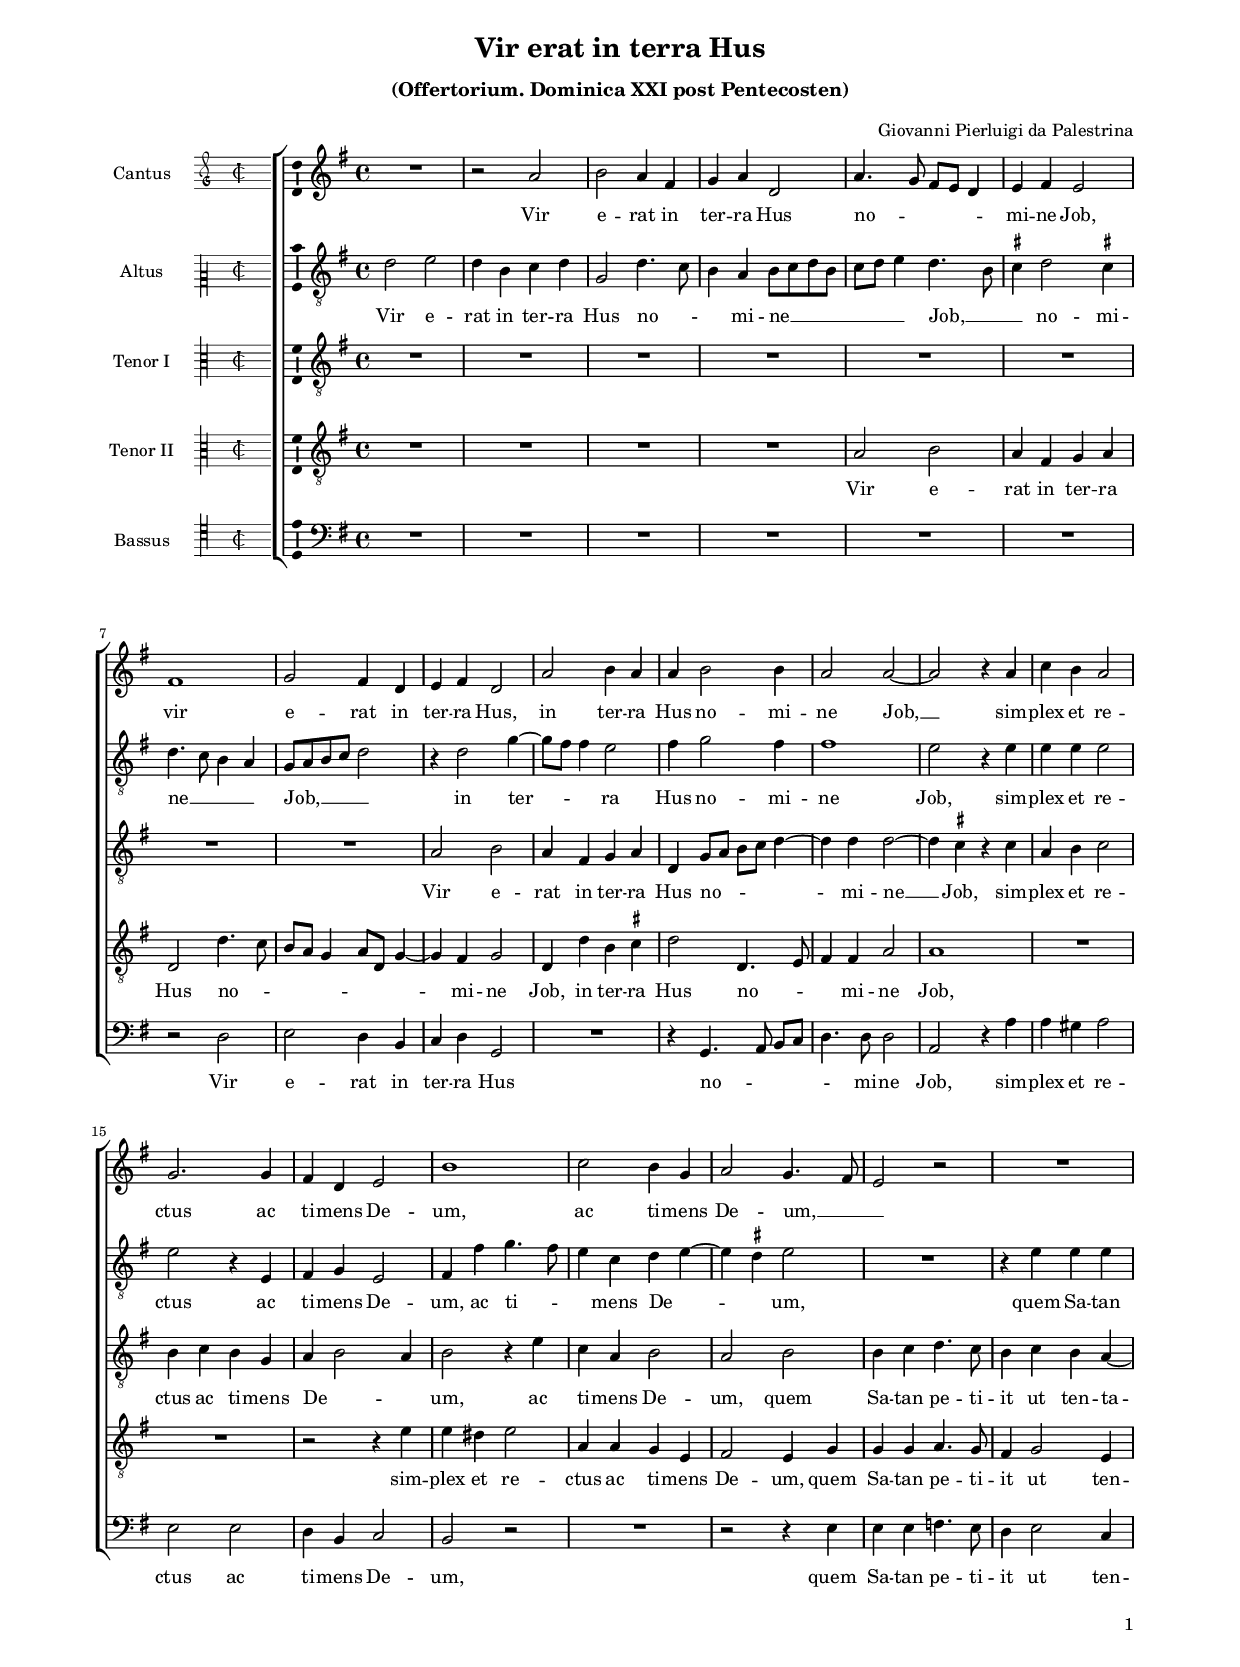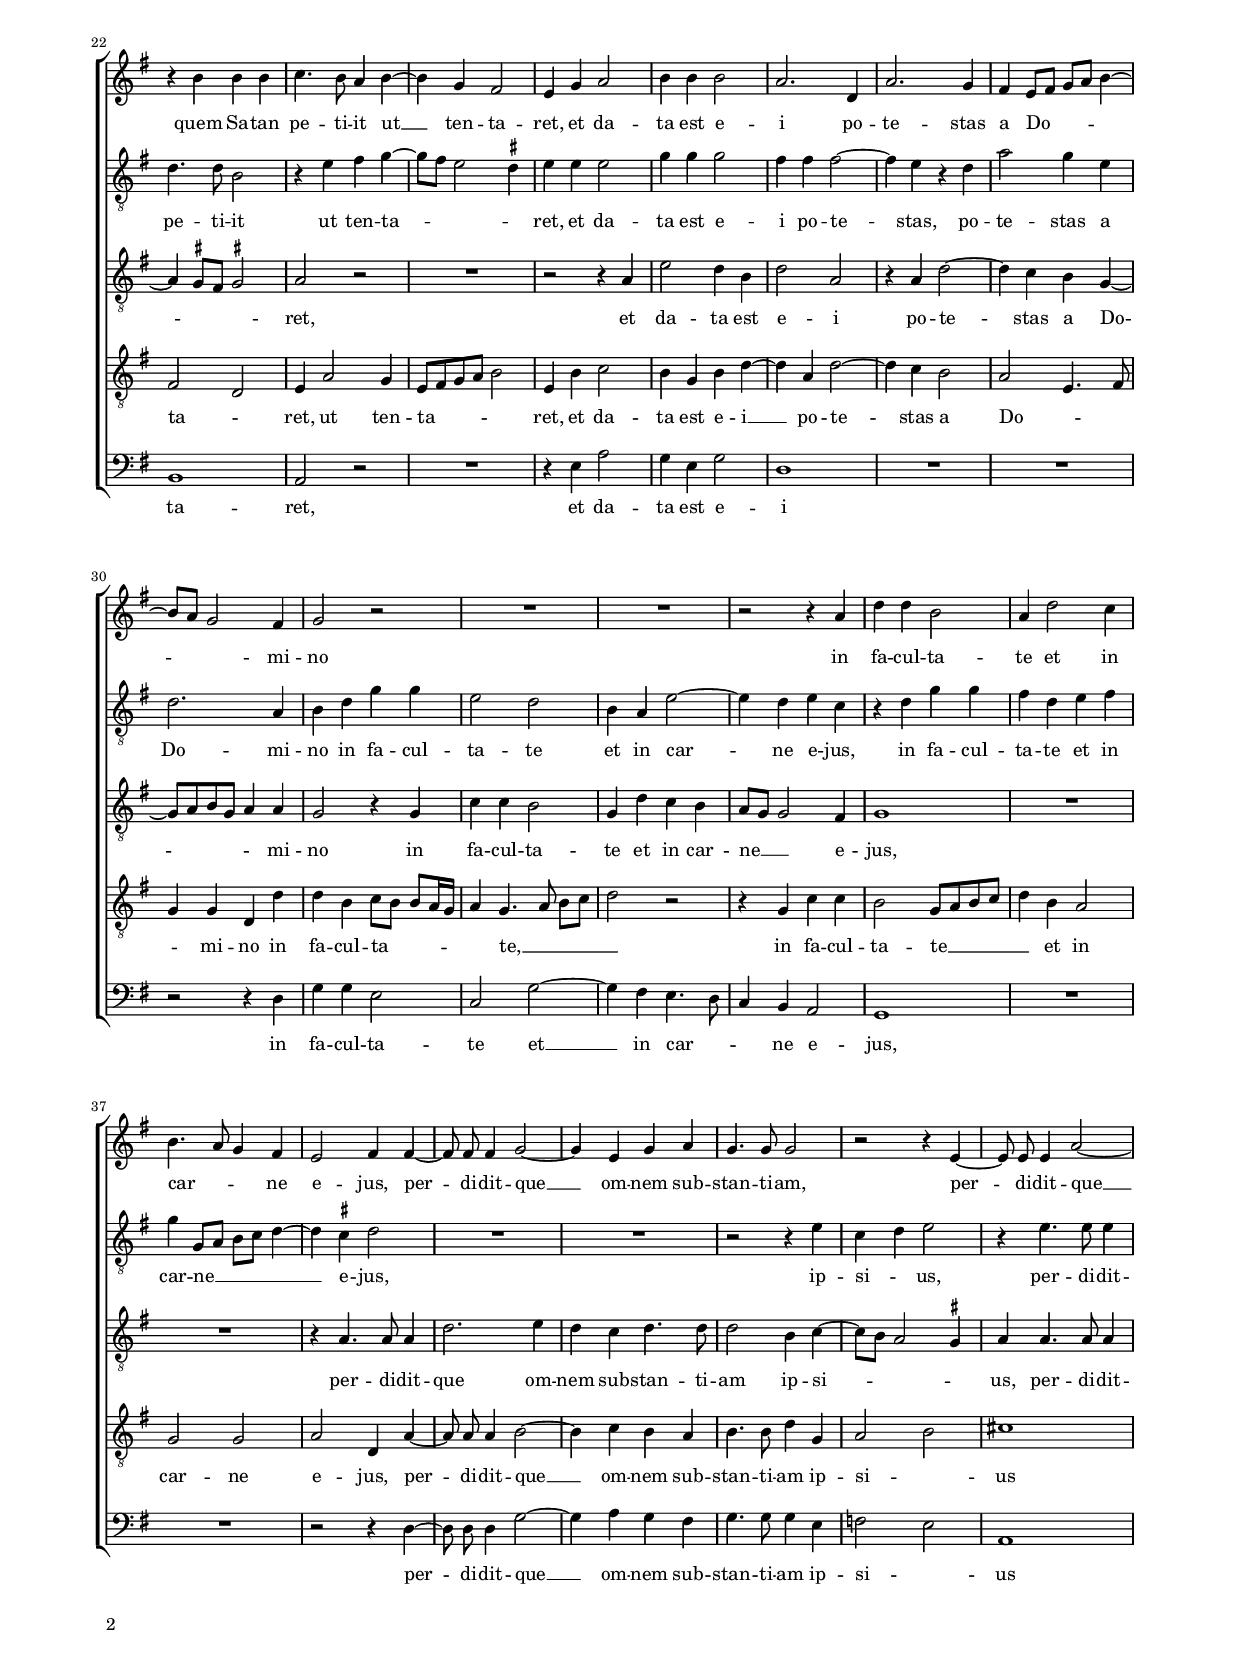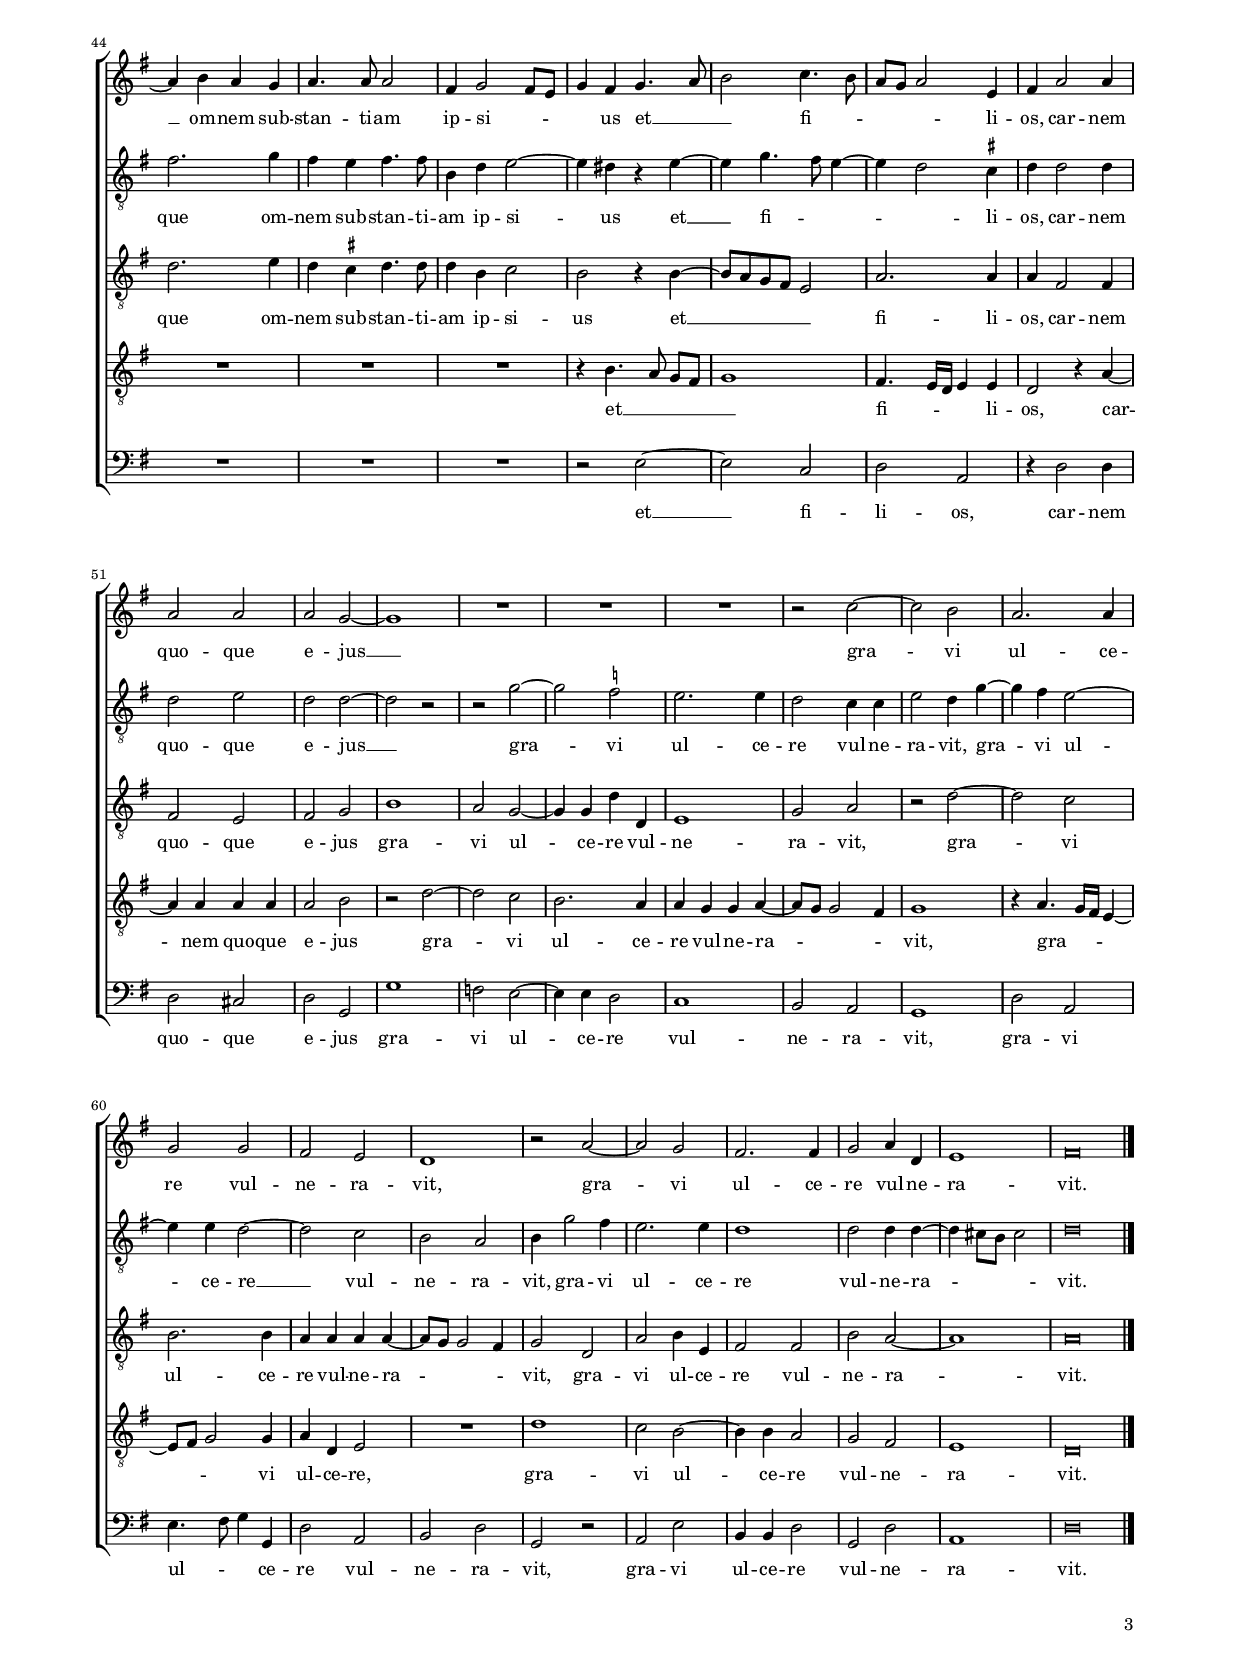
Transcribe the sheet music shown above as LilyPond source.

\header
{
  title="Vir erat in terra Hus"
  subtitle=\markup { \column { \vspace #0.5 "(Offertorium. Dominica XXI post Pentecosten)" \transparent "x" } }
  composer="Giovanni Pierluigi da Palestrina"
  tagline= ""
}

\version "2.24.1"
\language deutsch
#(set-global-staff-size 15)
% #(set-default-paper-size "letter")
#(ly:set-option 'point-and-click #f)




	ficta = { \once \set suggestAccidentals = ##t }

	forget = #(define-music-function (music) (ly:music?) #{
		\accidentalStyle forget
		$music
		\accidentalStyle default
		#})

    
\paper
	{
	top-margin = 1.6 \cm
	bottom-margin = 1 \cm
	left-margin = 1.8 \cm
	right-margin = 1.8 \cm
	ragged-bottom = ##f
	ragged-last-bottom = ##f
	print-page-number = ##f
	system-system-spacing = #'((basic-distance . 17) (minimum-distance . 14) (padding . 5) (strechability . 150))
	oddFooterMarkup=\markup   \fill-line { "" \fromproperty #'page:page-number-string }
	evenFooterMarkup=\markup  \fill-line { \fromproperty #'page:page-number-string "" }
	last-bottom-spacing = #'((basic-distance . 12) (minimum-distance . 7) (padding . 4))
	systems-per-page = 3
%   page-count = 3
%	min-systems-per-page = 3
%	print-all-headers = ##t
%	print-first-page-number = ##t
%	first-page-number = 1
	}

	
global = {
	\key c \major
	\time 4/4
	\set Score.tempoHideNote = ##t
	\tempo 4 = 100
	\skip 1*67
	\set Score.measureLength = #(ly:make-moment 2/1)
	\skip 1*2 \bar "|."
	}
    

incipitcantus = \relative c' {
    \time 2/2
    \clef "petrucci-g2"
    \key c \major
    }
    
incipitcantusVoice = <<
    \new MensuralVoice <<
        { s1 \noBreak }
        \incipitcantus
    >>
    >>
    
    
incipitaltus = \relative c' {
    \time 2/2
    \clef "petrucci-c2"
    \key c \major
    s4 \bar ""
    }
    
incipitaltusVoice = <<
    \new MensuralVoice <<
        { s1 \noBreak }
        \incipitaltus
    >>
    >>
    
incipittenor = \relative c' {
    \time 2/2
    \clef "petrucci-c3"
    \key c \major
    }
    
incipittenorVoice = <<
    \new MensuralVoice <<
        { s1 \noBreak }
        \incipittenor
    >>
    >>
    
incipitquintus = \relative c' {
    \time 2/2
    \clef "petrucci-c3"
    \key c \major
    }
    
incipitquintusVoice = <<
    \new MensuralVoice <<
        { s1 \noBreak }
        \incipitquintus
    >>
    >>
    
    
incipitbassus= \relative c {
    \time 2/2
    \clef "petrucci-c4"
    \key c \major
    }
    
incipitbassusVoice = <<
    \new MensuralVoice <<
        { s1 \noBreak }
        \incipitbassus
    >>
    >>


cantus =  \relative c''
	{
	R1
	r2 d
	e2 d4 h
	c4 d g,2
%5
	d'4. c8 h a g4 |
	a4 h a2
	h1
	c2 h4 g
	a4 h g2
%10
	d'2 e4 d |
	d4 e2 e4
	d2 d~
	d2 r4 d
	f4 e d2
%15
	c2. c4 |
	h4 g a2
	e'1
	f2 e4 c
	d2 c4. h8
%20
	a2 r |
	R1
	r4 e' e e
	f4. e8 d4 e~
	e4 c h2
%25
	a4 c d2 |
	e4 e e2
	d2. g,4
	d'2. c4
	h4 a8 h c d e4~
%30
	e8 d c2 h4 |
	c2 r
	R1
	R1
	r2 r4 d
%35
	g4 g e2 |
	d4 g2 f4
	e4. d8 c4 h
	a2 h4 h~
	\autoBeamOff h8 h h4 c2~
%40
	c4 a c d |
	c4. c8 c2
	r2 r4 a~
	a8 a \autoBeamOn a4 d2~
	d4 e d c
%45
	d4. d8 d2 |
	h4 c2 h8 a
	c4 h c4. d8
	e2 f4. e8
	d8 c d2 a4
%50
	h4 d2 d4 |
	d2 d
	d2 c~
	c1
	R1
%55
	R1 |
	R1
	r2 f~
	f2 e
	d2. d4
%60
	c2 c |
	h2 a
	g1
	r2 d'~
	d2 c
%65
	h2. h4 |
	c2 d4 g,
	a1
	h\breve |
	}


altus =  \relative c'
	{
	g'2 a
	g4 e f g
	c,2 g'4. f8
	e4 d e8 f g e
%5
	f8 g a4 g4. e8 |
	\ficta fis4 g2 \ficta fis!4
	g4. f8 e4 d
	c8 d e f g2
	r4 g2 c4~
%10
	c8 h h4 a2 |
	h4 c2 h4
	h1
	a2 r4 a
	a4 a a2
%15
	a2 r4 a, |
	h4 c a2
	h4 h' c4. h8
	a4 f g a~
	a4 \ficta gis a2
%20
	R1 |
	r4 a a a
	g4. g8 e2
	r4 a h c~
	c8 h a2 \ficta gis4
%25
	a4 a a2 |
	c4 c c2
	h4 h h2~
	h4 a r g
	d'2 c4 a
%30
	g2. d4 |
	e4 g c c
	a2 g
	e4 d a'2~
	a4 g a f
%35
	r4 g c c |
	h4 g a h
	c4 c,8 d e f g4~
	g4 \ficta fis g2
	R1
%40
	R1 |
	r2 r4 a
	f4 g a2
	r4 a4. a8 a4
	h2. c4
%45
	h4 a h4. h8 |
	e,4 g a2~
	a4 gis r a~
	a4 c4. h8 a4~
	a4 g2 \ficta fis4
%50
	g4 g2 g4 |
	g2 a
	g2 g~
	g2 r
	r2 c~
%55
	c2 \ficta b |
	a2. a4
	g2 f4 f
	a2 g4 c~
	c4 h a2~
%60
	a4 a g2~ |
	g2 f
	e2 d
	e4 c'2 h4
	a2. a4
%65
	g1 |
	g2 g4 g~
	g4 fis8 e fis2
	g\breve |
	}


tenor =  \relative c'
	{
	R1
	R1
	R1
	R1
%5
	R1 |
	R1
	R1
	R1
	d2 e
%10
	d4 h c d |
	g,4 c8 d e f g4~
	g4 g g2~
	g4 \ficta fis r \forget f
	d4 e f2
%15
	e4 f e c |
	d4 e2 d4
	e2 r4 a
	f4 d e2
	d2 e
%20
	e4 f g4. f8 |
	e4 f e d~
	d4 \ficta cis8 h \ficta cis!2
	d2 r
	R1
%25
	r2 r4 d |
	a'2 g4 e
	g2 d
	r4 d g2~
	g4 f e c~
%30
	c8 d e c d4 d |
	c2 r4 c
	f4 f e2
	c4 g' f e
	d8 c c2 h4
%35
	c1 |
	R1
	R1
	r4 d4. d8 d4
	g2. a4
%40
	g4 f g4. g8 |
	g2 e4 f~
	f8 e d2 \ficta cis4
	d4 d4. d8 d4
	g2. a4
%45
	g4 \ficta fis g4. g8 |
	g4 e f2
	e2 r4 e~
	e8 d c h a2
	d2. d4
%50
	d4 h2 h4 |
	h2 a
	h2 c
	e1
	d2 c~
%55
	c4 c g' g, |
	a1
	c2 d
	r2 g~
	g2 f
%60
	e2. e4 |
	d4 d d d~
	d8 c c2 h4
	c2 g
	d'2 e4 a,
%65
	h2 h |
	e2 d~
	d1
	d\breve |
	}


quintus  =  \relative c'
	{
	R1
	R1
	R1
	R1
%5
	d2 e |
	d4 h c d
	g,2 g'4. f8
	e8 d c4 d8 g, c4~
	c4 h c2
%10
	g4 g' e \ficta fis |
	g2 g,4. a8
	h4 h d2
	d1
	R1
%15
	R1 |
	r2 r4 a'
	a4 gis a2
	d,4 d c a
	h2 a4 c
%20
	c4 c d4. c8 |
	h4 c2 a4
	h2 g
	a4 d2 c4
	a8 h c d e2
%25
	a,4 e' f2 |
	e4 c e g~
	g4 d g2~
	g4 f e2
	d2 a4. h8
%30
	c4 c g g' |
	g4 e f8 e e[ d16 c]
	d4 c4. d8 e[ f]
	g2 r
	r4 c, f f
%35
	e2 c8 d e f |
	g4 e d2
	c2 c
	d2 g,4 d'~
	\autoBeamOff d8 d \autoBeamOn d4 e2~
%40
	e4 f e d |
	e4. e8 g4 c,
	d2 e
	fis1
	R1
%45
	R1 |
	R1
	r4 e4. d8 c[ h]
	c1
	h4. a16 g a4 a
%50
	g2 r4 d'~ |
	d4 d d d
	d2 e
	r2 g~
	g2 f
%55
	e2. d4 |
	d4 c c d~
	d8 c c2 h4
	c1
	r4 d4. c16 h a4~
%60
	a8 h c2 c4 |
	d4 g, a2
	R1
	g'1
	f2 e~
%65
	e4 e d2 |
	c2 h
	a1
	g\breve |
	}


bassus  =  \relative c
	{
	R1
	R1
	R1
	R1
%5
	R1 |
	R1
	r2 g'
	a2 g4 e
	f4 g c,2
%10
	R1 |
	r4 c4. d8 e[ f]
	g4. g8 g2
	d2 r4 d'
	d4 cis d2
%15
	a2 a |
	g4 e f2
	e2 r
	R1
	r2 r4 a
%20
	a4 a b4. a8 |
	g4 a2 f4
	e1
	d2 r
	R1
%25
	r4 a' d2 |
	c4 a c2
	g1
	R1
	R1
%30
	r2 r4 g |
	c4 c a2
	f2 c'~
	c4 h a4. g8
	f4 e d2
%35
	c1 |
	R1
	R1
	r2 r4 g'~
	\autoBeamOff g8 g \autoBeamOn g4 c2~
%40
	c4 d c h |
	c4. c8 c4 a
	b2 a
	d,1
	R1
%45
	R1 |
	R1
	r2 a'~
	a2 f
	g2 d
%50
	r4 g2 g4 |
	g2 fis
	g2 c,
	c'1
	b2 a~
%55
	a4 a g2 |
	f1
	e2 d
	c1
	g'2 d
%60
	a'4. h8 c4 c, |
	g'2 d
	e2 g
	c,2 r
	d2 a'
%65
	e4 e g2 |
	c,2 g'
	d1
	g\breve |
	}


lyricscantus = \lyricmode {
    Vir e -- rat in ter -- ra Hus no -- _ _ _ _ mi -- ne Job,
    vir e -- rat in ter -- ra Hus,
    in ter -- ra Hus no -- mi -- ne Job, __
    sim -- plex et re -- ctus ac ti -- mens De -- um,
    ac ti -- mens De -- um, __ _ _
    quem Sa -- tan pe -- ti -- it ut __ ten -- ta -- ret,
    et da -- ta est e -- i po -- te -- stas a Do -- _ _ _ _ _ _ mi -- no
    in fa -- cul -- ta -- te et in car -- _ _ ne e -- jus,
    per -- di -- dit -- que __ om -- nem sub -- stan -- ti -- am,
    per -- di -- dit -- que __ om -- nem sub -- stan -- ti -- am ip -- si -- _ _ _ us
    et __ _ _ fi -- _ _ _ _ li -- os,
    car -- nem quo -- que e -- jus __ gra -- vi ul -- ce -- re vul -- ne -- ra -- vit,
    gra -- vi ul -- ce -- re vul -- ne -- ra -- vit.
	}


lyricsaltus = \lyricmode {
    Vir e -- rat in ter -- ra Hus no -- _ _ mi -- ne __ _ _ _ _ _ _ Job, __ _ _
    no -- mi -- ne __ _ _ _ Job, __ _ _ _ _
    in ter -- _ _ ra Hus no -- mi -- ne Job,
    sim -- plex et re -- ctus ac ti -- mens De -- um,
    ac ti -- _ _ mens De -- _ _ um,
    quem Sa -- tan pe -- ti -- it ut ten -- ta -- _ _ _ ret,
    et da -- ta est e -- i po -- te -- stas,
    po -- te -- stas a Do -- mi -- no
    in fa -- cul -- ta -- te et in car -- ne e -- jus,
    in fa -- cul -- ta -- te et in car -- ne __ _ _ _ _ e -- jus,
    ip -- si -- _ us,
    per -- di -- dit -- que om -- nem sub -- stan -- ti -- am ip -- si -- us
    et __ fi -- _ _ _ li -- os,
    car -- nem quo -- que e -- jus __ gra -- vi ul -- ce -- re vul -- ne -- ra -- vit,
    gra -- vi ul -- ce -- re __ vul -- ne -- ra -- vit,
    gra -- vi ul -- ce -- re vul -- ne -- ra -- _ _ _ vit.
	}


lyricstenor = \lyricmode {
    Vir e -- rat in ter -- ra Hus no -- _ _ _ _ mi -- ne __ Job,
    sim -- plex et re -- ctus ac ti -- mens De -- _ _ um,
    ac ti -- mens De -- um,
    quem Sa -- tan pe -- ti -- it ut ten -- ta -- _ _ _ ret,
    et da -- ta est e -- i po -- te -- stas a Do -- _ _ _ _ mi -- no
    in fa -- cul -- ta -- te et in car -- ne __ _ _ e -- jus,
    per -- di -- dit -- que om -- nem sub -- stan -- ti -- am ip -- si -- _ _ _ us,
    per -- di -- dit -- que om -- nem sub -- stan -- ti -- am ip -- si -- us
    et __ _ _ _ _ fi -- li -- os,
    car -- nem quo -- que e -- jus gra -- vi ul -- ce -- re vul -- ne -- ra -- vit,
    gra -- vi ul -- ce -- re vul -- ne -- ra -- _ _ _ vit,
    gra -- vi ul -- ce -- re vul -- ne -- ra -- vit.
	}


lyricsquintus = \lyricmode {
    Vir e -- rat in ter -- ra Hus no -- _ _ _ _ _ _ _ mi -- ne Job,
    in ter -- ra Hus no -- _ _ mi -- ne Job,
    sim -- plex et re -- ctus ac ti -- mens De -- um,
    quem Sa -- tan pe -- ti -- it ut ten -- ta -- _ ret,
    ut ten -- ta -- _ _ _ _ ret,
    et da -- ta est e -- i __ po -- te -- stas a Do -- _ _ _ mi -- no
    in fa -- cul -- ta -- _ _ _ _ _ te, __ _ _ _ _
    in fa -- cul -- ta -- te __ _ _ _ _ et in car -- ne e -- jus,
    per -- di -- dit -- que __ om -- nem sub -- stan -- ti -- am ip -- si -- _ us
    et __ _ _ _ _ fi -- _ _ _ li -- os,
    car -- nem quo -- que e -- jus gra -- vi ul -- ce -- re vul -- ne -- ra -- _ _ _ vit,
    gra -- _ _ _ _ _ vi ul -- ce -- re,
    gra -- vi ul -- ce -- re vul -- ne -- ra -- vit.
	}


lyricsbassus = \lyricmode {
    Vir e -- rat in ter -- ra Hus no -- _ _ _ _ mi -- ne Job,
    sim -- plex et re -- ctus ac ti -- mens De -- um,
    quem Sa -- tan pe -- ti -- it ut ten -- ta -- ret,
    et da -- ta est e -- i
    in fa -- cul -- ta -- te et __ in car -- _ _ ne e -- jus,
    per -- di -- dit -- que __ om -- nem sub -- stan -- ti -- am ip -- si -- _ us
    et __ fi -- li -- os,
    car -- nem quo -- que e -- jus gra -- vi ul -- ce -- re vul -- ne -- ra -- vit,
    gra -- vi ul -- _ _ ce -- re vul -- ne -- ra -- vit,
    gra -- vi ul -- ce -- re vul -- ne -- ra -- vit.
	}


\score
{  
	\transpose c g, {
	\new ChoirStaff \with { \override StaffGrouper.staff-staff-spacing.basic-distance = #12 }
	<<

	\new Staff << \global
	\new Voice="v1" {
		\set Staff.instrumentName="Cantus"
		\incipit \incipitcantusVoice
%		\set Staff.instrumentName= "S"
		\set Staff.midiInstrument = "reed organ"
		\clef violin
		\cantus }
	\new Lyrics \lyricsto "v1" {\lyricscantus }
	>>


	\new Staff << \global
	\new Voice="v2" {
		\set Staff.instrumentName="Altus"
		\incipit \incipitaltusVoice
%		\set Staff.instrumentName= "A"
		\set Staff.midiInstrument = "reed organ"
		\clef "G_8"
		\altus}
	\new Lyrics \lyricsto "v2" {\lyricsaltus }
	>>


	\new Staff << \global
	\new Voice="v3" {
		\set Staff.instrumentName="Tenor I"
		\incipit \incipittenorVoice
%		\set Staff.instrumentName= "T"
		\set Staff.midiInstrument = "reed organ"
		\clef "G_8"
		\tenor }
	\new Lyrics \lyricsto "v3" {\lyricstenor }
	>>


	\new Staff << \global
	\new Voice="v5" {
		\set Staff.instrumentName="Tenor II"
		\incipit \incipitquintusVoice
%		\set Staff.instrumentName= "Q"
		\set Staff.midiInstrument = "reed organ"
		\clef "G_8"
		\quintus}
	\new Lyrics \lyricsto "v5" {\lyricsquintus }
	>>


	\new Staff << \global
	\new Voice="v4" {
		\set Staff.instrumentName="Bassus"
		\incipit \incipitbassusVoice
%		\set Staff.instrumentName= "B"
		\set Staff.midiInstrument = "reed organ"
		\clef bass 
		\bassus }
	\new Lyrics \lyricsto "v4" {\lyricsbassus}
	>>

	>>
	} % transpose

	\layout
	{
	indent = 3\cm
    incipit-width = 1.3 \cm
	\context { \Lyrics \override VerticalAxisGroup.nonstaff-relatedstaff-spacing.padding = #1.4 }
%	\context { \Lyrics \override LyricText.font-size = #1 }
	\context { \Staff \override TimeSignature.break-visibility = #end-of-line-invisible }
	\context { \Staff \consists Ambitus_engraver }
	\context { \Score \override BarNumber.padding = #2 }
	\context { \Voice \override NoteHead.style = #'baroque }
	}

\midi
	{    	
	}

}


% EOF
